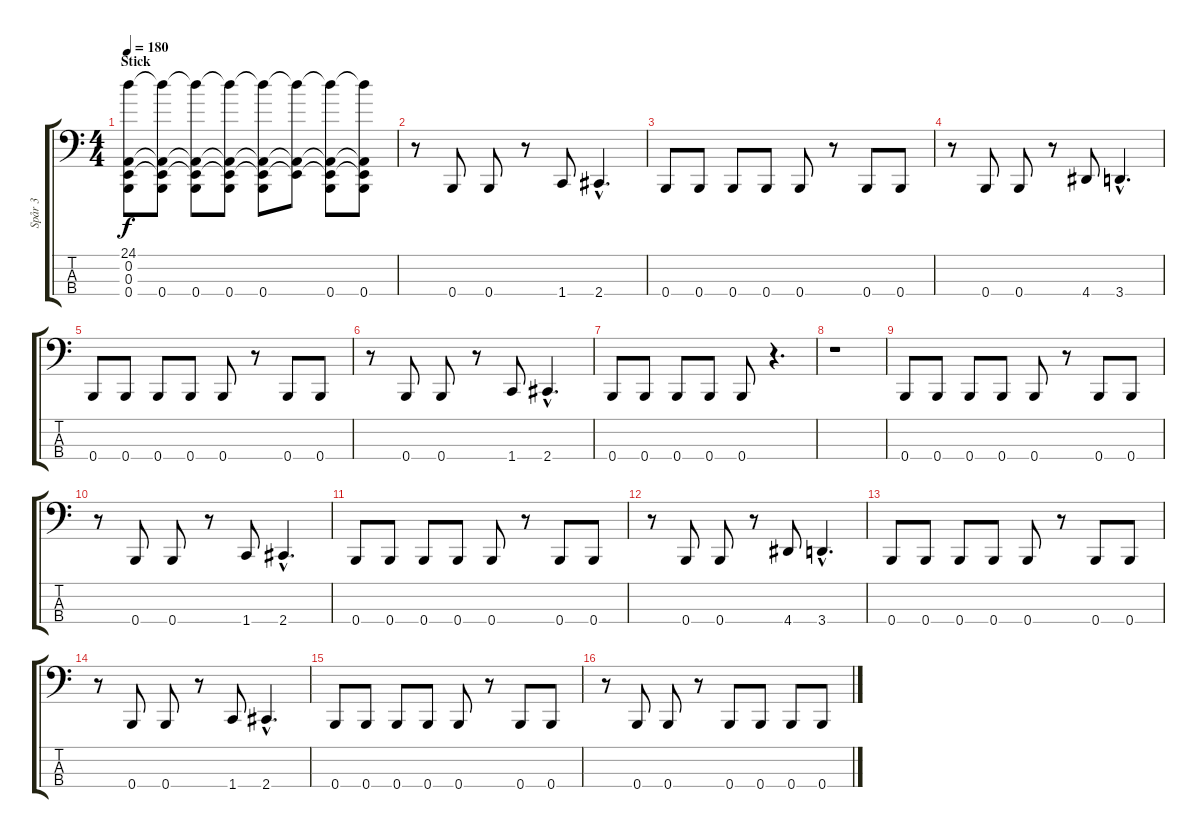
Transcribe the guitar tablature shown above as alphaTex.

\track ("Spår 3" "Spår 3") {instrument electricbassfinger}
\staff {score tabs}
\tuning (D2 A1 E1 B0) {hide}
\ts (4 4)
\section ("" "Stick")
\tempo 180
\clef f4
\ks c
(24.1{t} 0.2{t} 0.3{t} 0.4).8{dy f volume 13} (24.1{t} 0.2{t} 0.3{t} 0.4).8 (24.1{t} 0.2{t} 0.3{t} 0.4).8 (24.1{t} 0.2{t} 0.3{t} 0.4).8 (24.1{t} 0.2{t} 0.3{t} 0.4).8 (24.1{t} 0.2{t} 0.3{t}).8 (24.1{t} 0.2{t} 0.3{t} 0.4).8 (24.1{t} 0.2{t} 0.3{t} 0.4).8 |
r.8 0.4.8 0.4.8 r.8 1.4.8 2.4{hac}.4{d} |
0.4.8 0.4.8 0.4.8 0.4.8 0.4.8 r.8 0.4.8 0.4.8 |
r.8 0.4.8 0.4.8 r.8 4.4.8 3.4{hac}.4{d} |
0.4.8 0.4.8 0.4.8 0.4.8 0.4.8 r.8 0.4.8 0.4.8 |
r.8 0.4.8 0.4.8 r.8 1.4.8 2.4{hac}.4{d} |
0.4.8 0.4.8 0.4.8 0.4.8 0.4.8 r.4{d} |
r.1 |
0.4.8 0.4.8 0.4.8 0.4.8 0.4.8 r.8 0.4.8 0.4.8 |
r.8 0.4.8 0.4.8 r.8 1.4.8 2.4{hac}.4{d} |
0.4.8 0.4.8 0.4.8 0.4.8 0.4.8 r.8 0.4.8 0.4.8 |
r.8 0.4.8 0.4.8 r.8 4.4.8 3.4{hac}.4{d} |
0.4.8 0.4.8 0.4.8 0.4.8 0.4.8 r.8 0.4.8 0.4.8 |
r.8 0.4.8 0.4.8 r.8 1.4.8 2.4{hac}.4{d} |
0.4.8 0.4.8 0.4.8 0.4.8 0.4.8 r.8 0.4.8 0.4.8 |
r.8 0.4.8 0.4.8 r.8 0.4.8 0.4.8 0.4.8 0.4.8
